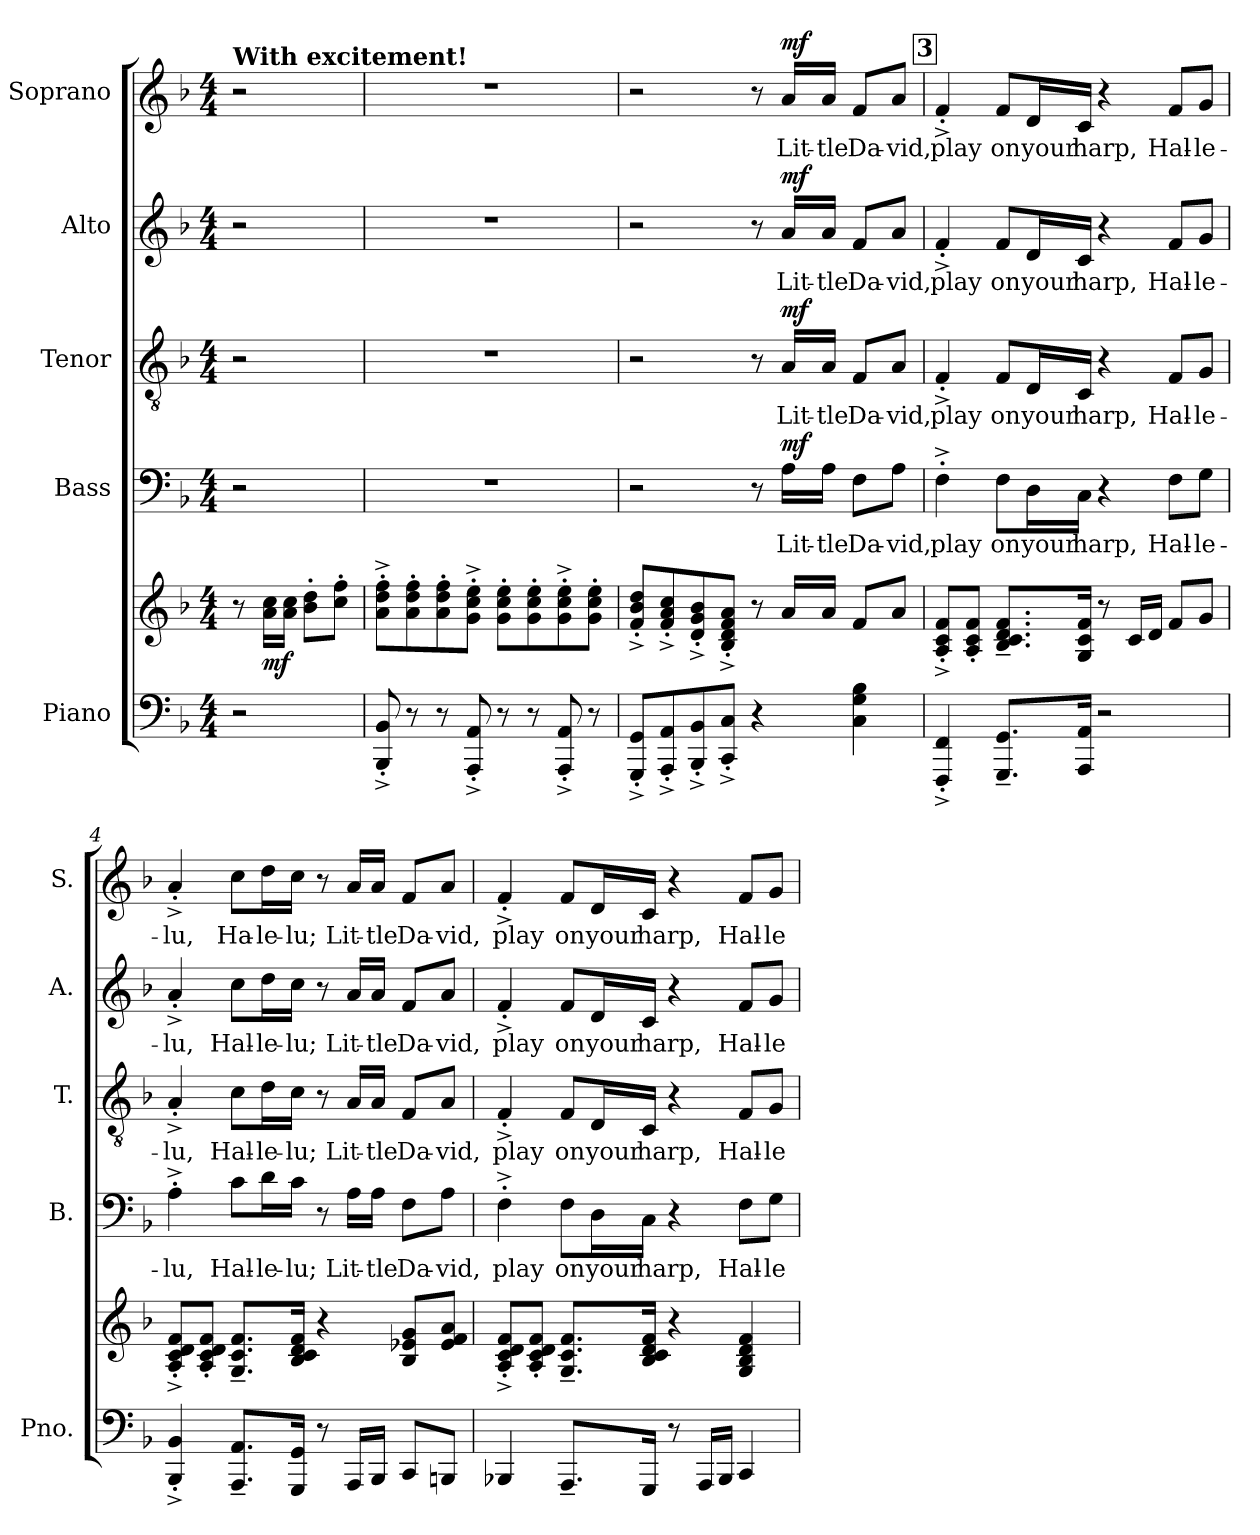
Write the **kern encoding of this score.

**kern	**kern	**dynam	**kern	**text	**dynam	**kern	**text	**dynam	**kern	**text	**dynam	**kern	**text	**dynam
*part5	*part5	*part5	*part4	*part4	*part4	*part3	*part3	*part3	*part2	*part2	*part2	*part1	*part1	*part1
*staff6	*staff5	*staff5/6	*staff4	*staff4	*staff4	*staff3	*staff3	*staff3	*staff2	*staff2	*staff2	*staff1	*staff1	*staff1
*I"Piano	*	*	*I"Bass	*	*	*I"Tenor	*	*	*I"Alto	*	*	*I"Soprano	*	*
*I'Pno.	*	*	*I'B.	*	*	*I'T.	*	*	*I'A.	*	*	*I'S.	*	*
*clefF4	*clefG2	*	*clefF4	*	*	*clefGv2	*	*	*clefG2	*	*	*clefG2	*	*
*k[b-]	*k[b-]	*	*k[b-]	*	*	*k[b-]	*	*	*k[b-]	*	*	*k[b-]	*	*
*M4/4	*M4/4	*	*M4/4	*	*	*M4/4	*	*	*M4/4	*	*	*M4/4	*	*
*MM92	*MM92	*	*MM92	*	*	*MM92	*	*	*MM92	*	*	*MM92	*	*
=	=	=	=	=	=	=	=	=	=	=	=	=	=	=
!	!	!	!	!	!	!	!	!	!	!	!	!LO:TX:a:B:t=With excitement!	!	!
2r	8r	.	2r	.	.	2r	.	.	2r	.	.	2r	.	.
!	!	!LO:DY:b	!	!	!	!	!	!	!	!	!	!	!	!
.	16a\ 16cc\LL	mf	.	.	.	.	.	.	.	.	.	.	.	.
.	16a\ 16cc\JJ	.	.	.	.	.	.	.	.	.	.	.	.	.
.	8b-\' 8dd\'L	.	.	.	.	.	.	.	.	.	.	.	.	.
.	8cc\' 8ff\'J	.	.	.	.	.	.	.	.	.	.	.	.	.
=1	=1	=1	=1	=1	=1	=1	=1	=1	=1	=1	=1	=1	=1	=1
8BBB-/'^ 8BB-/'^	8a\^' 8dd\^' 8ff\^'L	.	1r	.	.	1r	.	.	1r	.	.	1r	.	.
8r	8a\' 8dd\' 8ff\'	.	.	.	.	.	.	.	.	.	.	.	.	.
8r	8a\' 8dd\' 8ff\'	.	.	.	.	.	.	.	.	.	.	.	.	.
8AAA/'^ 8AA/'^	8g\^' 8cc\^' 8ee\^'J	.	.	.	.	.	.	.	.	.	.	.	.	.
8r	8g\' 8cc\' 8ee\'L	.	.	.	.	.	.	.	.	.	.	.	.	.
8r	8g\' 8cc\' 8ee\'	.	.	.	.	.	.	.	.	.	.	.	.	.
8AAA/'^ 8AA/'^	8g\'^ 8cc\'^ 8ee\'^	.	.	.	.	.	.	.	.	.	.	.	.	.
8r	8g\' 8cc\' 8ee\'J	.	.	.	.	.	.	.	.	.	.	.	.	.
=2	=2	=2	=2	=2	=2	=2	=2	=2	=2	=2	=2	=2	=2	=2
8GGG/'^ 8GG/'^L	8f/'^ 8b-/'^ 8dd/'^L	.	2r	.	.	2r	.	.	2r	.	.	2r	.	.
8AAA/'^ 8AA/'^	8f/'^ 8a/'^ 8cc/'^	.	.	.	.	.	.	.	.	.	.	.	.	.
8BBB-/'^ 8BB-/'^	8d/'^ 8g/'^ 8b-/'^	.	.	.	.	.	.	.	.	.	.	.	.	.
8CC/'^ 8C/'^J	8B-/'^ 8d/'^ 8f/'^ 8a/'^J	.	.	.	.	.	.	.	.	.	.	.	.	.
4r	8r	.	8r	.	.	8r	.	.	8r	.	.	8r	.	.
!	!	!	!	!	!LO:DY:a	!	!	!LO:DY:a	!	!	!LO:DY:a	!	!	!LO:DY:a
.	16a/LL	.	16A\LL	Lit-	mf	16A/LL	Lit-	mf	16a/LL	Lit-	mf	16a/LL	Lit-	mf
.	16a/JJ	.	16A\JJ	-tle	.	16A/JJ	-tle	.	16a/JJ	-tle	.	16a/JJ	-tle	.
4C\ 4G\ 4B-\	8f/L	.	8F\L	Da-	.	8F/L	Da-	.	8f/L	Da-	.	8f/L	Da-	.
.	8a/J	.	8A\J	-vid,	.	8A/J	-vid,	.	8a/J	-vid,	.	8a/J	-vid,	.
!!LO:PB:g=z
!!LO:REH:place=s1:a:B:fs=14:t=3
=3	=3	=3	=3	=3	=3	=3	=3	=3	=3	=3	=3	=3	=3	=3
4FFF/'^ 4FF/'^	8A/^' 8c/^' 8f/^'L	.	4F^'\	play	.	4F^'/	play	.	4f^'/	play	.	4f^'/	play	.
.	8A/' 8c/' 8f/'J	.	.	.	.	.	.	.	.	.	.	.	.	.
8.GGG/~ 8.GG/~L	8.B-/~ 8.c/~ 8.d/~ 8.f/~L	.	8F\L	on	.	8F/L	on	.	8f/L	on	.	8f/L	on	.
.	.	.	16D\L	your	.	16D/L	your	.	16d/L	your	.	16d/L	your	.
16AAA/ 16AA/Jk	16G/ 16c/ 16f/Jk	.	16C\JJ	harp,	.	16C/JJ	harp,	.	16c/JJ	harp,	.	16c/JJ	harp,	.
2r	8r	.	4r	.	.	4r	.	.	4r	.	.	4r	.	.
.	16c/LL	.	.	.	.	.	.	.	.	.	.	.	.	.
.	16d/JJ	.	.	.	.	.	.	.	.	.	.	.	.	.
.	8f/L	.	8F\L	Hal-	.	8F/L	Hal-	.	8f/L	Hal-	.	8f/L	Hal-	.
.	8g/J	.	8G\J	-le-	.	8G/J	-le-	.	8g/J	-le-	.	8g/J	-le-	.
=4	=4	=4	=4	=4	=4	=4	=4	=4	=4	=4	=4	=4	=4	=4
4BBB-/^' 4BB-/^'	8A/^' 8c/^' 8d/^' 8f/^'L	.	4A^'\	-lu,	.	4A^'/	-lu,	.	4a^'/	-lu,	.	4a^'/	-lu,	.
.	8A/' 8c/' 8d/' 8f/'J	.	.	.	.	.	.	.	.	.	.	.	.	.
8.AAA/~ 8.AA/~L	8.G/~ 8.c/~ 8.f/~L	.	8c\L	Hal-	.	8c\L	Hal-	.	8cc\L	Hal-	.	8cc\L	Ha-	.
.	.	.	16d\L	-le-	.	16d\L	-le-	.	16dd\L	-le-	.	16dd\L	-le-	.
16GGG/ 16GG/Jk	16B-/ 16c/ 16d/ 16f/Jk	.	16c\JJ	-lu;	.	16c\JJ	-lu;	.	16cc\JJ	-lu;	.	16cc\JJ	-lu;	.
8r	4r	.	8r	.	.	8r	.	.	8r	.	.	8r	.	.
16AAA/LL	.	.	16A\LL	Lit-	.	16A/LL	Lit-	.	16a/LL	Lit-	.	16a/LL	Lit-	.
16BBB-/JJ	.	.	16A\JJ	-tle	.	16A/JJ	-tle	.	16a/JJ	-tle	.	16a/JJ	-tle	.
8CC/L	8B-/ 8e-X/ 8g/L	.	8F\L	Da-	.	8F/L	Da-	.	8f/L	Da-	.	8f/L	Da-	.
8BBBn/J	8e-/ 8f/ 8a/J	.	8A\J	-vid,	.	8A/J	-vid,	.	8a/J	-vid,	.	8a/J	-vid,	.
!!LO:PB:g=z
=5	=5	=5	=5	=5	=5	=5	=5	=5	=5	=5	=5	=5	=5	=5
4BBB-X/	8A/^' 8c/^' 8d/^' 8f/^'L	.	4F^'\	play	.	4F^'/	play	.	4f^'/	play	.	4f^'/	play	.
.	8A/' 8c/' 8d/' 8f/'J	.	.	.	.	.	.	.	.	.	.	.	.	.
8.AAA~/L	8.G/~ 8.c/~ 8.f/~L	.	8F\L	on	.	8F/L	on	.	8f/L	on	.	8f/L	on	.
.	.	.	16D\L	your	.	16D/L	your	.	16d/L	your	.	16d/L	your	.
16GGG/Jk	16B-/ 16c/ 16d/ 16f/Jk	.	16C\JJ	harp,	.	16C/JJ	harp,	.	16c/JJ	harp,	.	16c/JJ	harp,	.
8r	4r	.	4r	.	.	4r	.	.	4r	.	.	4r	.	.
16AAA/LL	.	.	.	.	.	.	.	.	.	.	.	.	.	.
16BBB-/JJ	.	.	.	.	.	.	.	.	.	.	.	.	.	.
4CC/	4G/ 4B-/ 4d/ 4f/	.	8F\L	Hal-	.	8F/L	Hal-	.	8f/L	Hal-	.	8f/L	Hal-	.
.	.	.	8G\J	-le-	.	8G/J	-le-	.	8g/J	-le-	.	8g/J	-le-	.
=	=	=	=	=	=	=	=	=	=	=	=	=	=	=
*-	*-	*-	*-	*-	*-	*-	*-	*-	*-	*-	*-	*-	*-	*-
